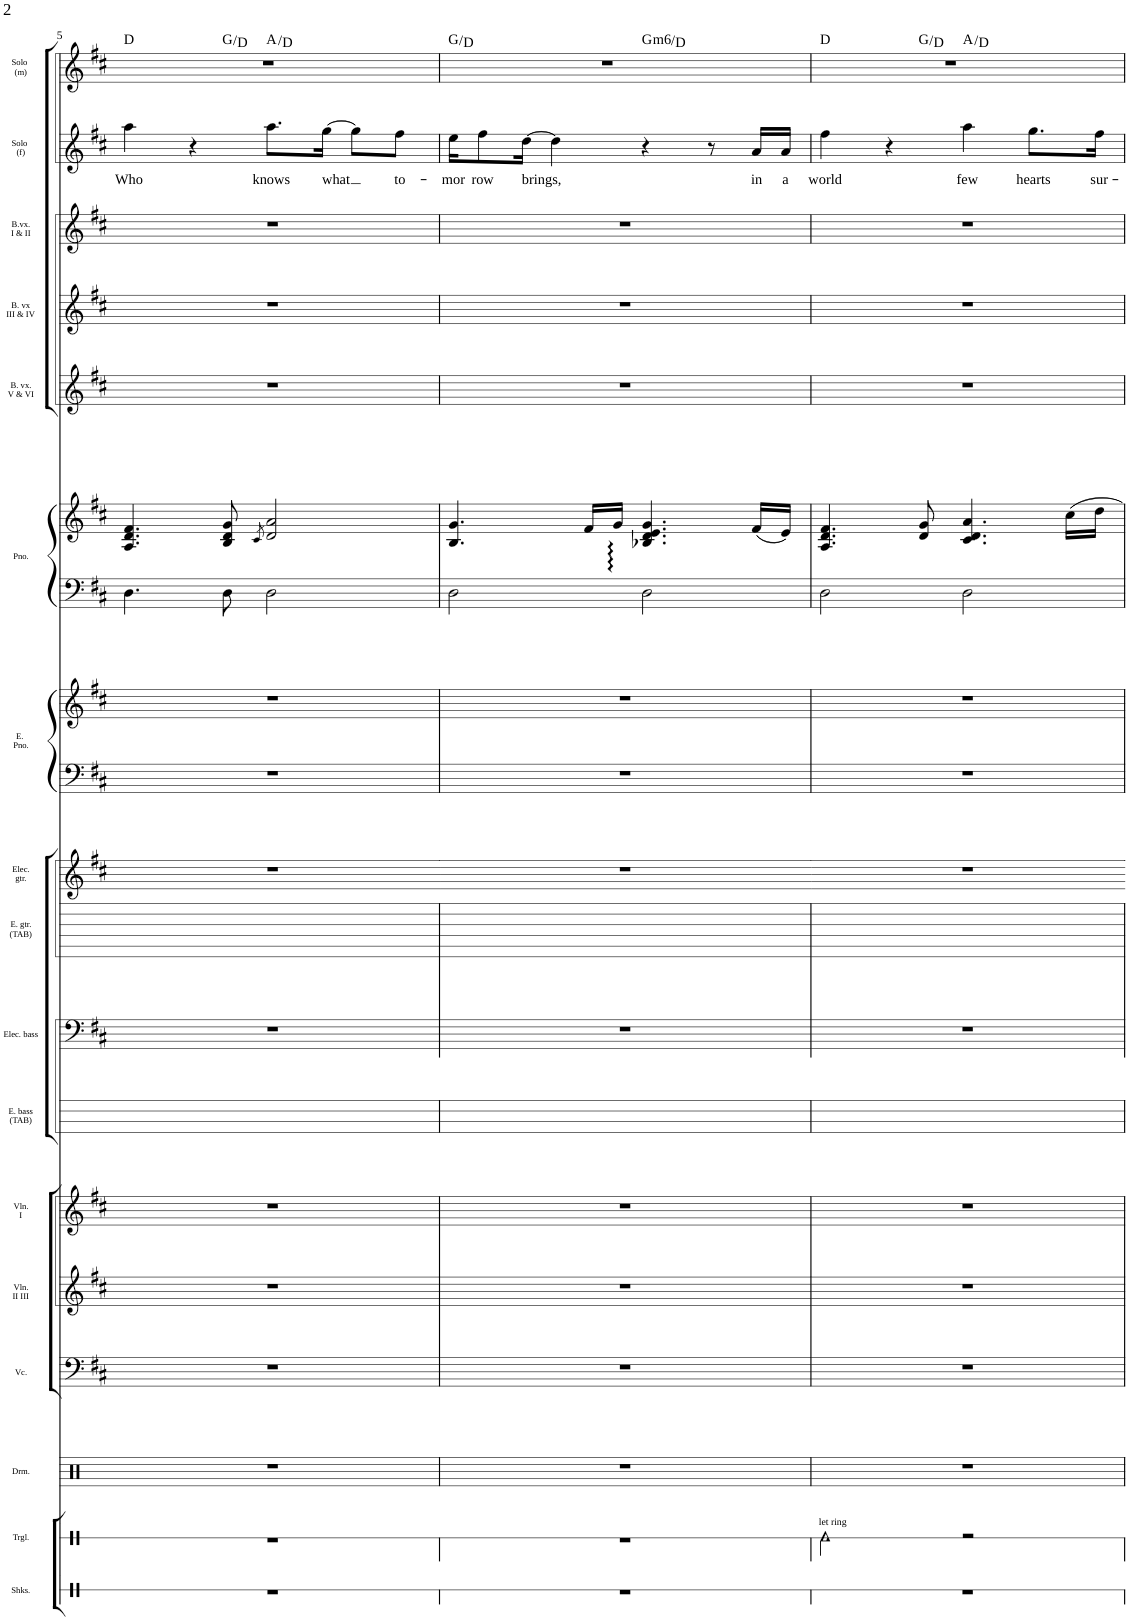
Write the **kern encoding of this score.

**kern	**kern	**kern	**kern	**kern	**kern	**kern	**kern	**kern	**kern	**kern	**kern	**kern	**kern	**kern	**kern	**kern	**kern	**text	**kern	**harte
*part17	*part16	*part15	*part14	*part13	*part12	*part11	*part10	*part9	*part8	*part7	*part7	*part6	*part6	*part5	*part4	*part3	*part2	*part2	*part1	*part1
*staff19	*staff18	*staff17	*staff16	*staff15	*staff14	*staff13	*staff12	*staff11	*staff10	*staff9	*staff8	*staff7	*staff6	*staff5	*staff4	*staff3	*staff2	*staff2	*staff1	*
*I"Shakers	*I"Triangle	*I"Drums	*I"Cello	*I"Violin II III	*I"Violin I	*I"E. bass (TAB)	*I"E. bass	*I"E. gtr. (TAB)	*I"Electric  guitar	*I"Electric  Piano	*	*I"Piano	*	*I"Back. voc. V &amp; VI	*I"Back. voc. III &amp; IV	*I"Back. voc. I &amp; II	*I"Solo   (f)	*	*I"Solo   (m)	*
*I'Shks.	*I'Trgl.	*I'Drm.	*	*I'Vln. II III	*I'Vln. I	*I'E. bass  (TAB)	*	*I'E. gtr. (TAB)	*I'Elec. gtr.	*I'E.   Pno.	*	*I'Pno.	*	*	*	*	*I'Solo   (f)	*	*I'Solo   (m)	*
!!LO:PB:g=z
*clefX	*clefX	*clefX	*clefF4	*clefG2	*clefG2	*	*clefF4	*	*clefG2	*clefF4	*clefG2	*clefF4	*clefG2	*clefG2	*clefG2	*clefG2	*clefG2	*	*clefG2	*
*	*	*	*	*	*	*	*Trd7c12	*	*Trd7c12	*	*	*	*	*	*	*	*Trd5c9	*	*Trd8c14	*
*k[f#c#]	*k[f#c#]	*k[f#c#]	*k[f#c#]	*k[f#c#]	*k[f#c#]	*k[f#c#]	*k[f#c#]	*k[f#c#]	*k[f#c#]	*k[f#c#]	*k[f#c#]	*k[f#c#]	*k[f#c#]	*k[f#c#]	*k[f#c#]	*k[f#c#]	*k[f#c#]	*	*k[f#c#]	*
*D:	*D:	*D:	*D:	*D:	*D:	*D:	*D:	*D:	*D:	*D:	*D:	*D:	*D:	*D:	*D:	*D:	*D:	*	*D:	*
*M4/4	*M4/4	*M4/4	*M4/4	*M4/4	*M4/4	*	*M4/4	*	*M4/4	*M4/4	*M4/4	*M4/4	*M4/4	*M4/4	*M4/4	*M4/4	*M4/4	*	*M4/4	*
=5	=5	=5	=5	=5	=5	=5	=5	=5	=5	=5	=5	=5	=5	=5	=5	=5	=5	=5	=5	=5
!	!	!	!	!	!	!	!	!	!	!	!	!	!	!	!	!	!	!LO:LY:b	!	!
*	*	*	*	*	*	*	*	*	*	*	*	*	*	*	*	*	*	*	*^	*
1r	1r	1r	1r	1r	1r	1ryy	1r	1ryy	1r	1r	1r	4.D\	4.A/ 4.d/ 4.f#/	1r	1r	1r	4aa\	Who	1r	4.ryy	D:maj
.	.	.	.	.	.	.	.	.	.	.	.	.	.	.	.	.	4r	.	.	.	.
.	.	.	.	.	.	.	.	.	.	.	.	8D\	8B/ 8d/ 8g/	.	.	.	.	.	.	8ryy	G:maj/5
.	.	.	.	.	.	.	.	.	.	.	.	.	8qc#/	.	.	.	.	.	.	.	.
!	!	!	!	!	!	!	!	!	!	!	!	!	!	!	!	!	!	!LO:LY:b	!	!	!
.	.	.	.	.	.	.	.	.	.	.	.	2D\	2d/ 2a/	.	.	.	8.aa\L	knows	.	2ryy	A:maj/4
!	!	!	!	!	!	!	!	!	!	!	!	!	!	!	!	!	!	!LO:LY:b	!	!	!
.	.	.	.	.	.	.	.	.	.	.	.	.	.	.	.	.	[16gg\Jk	what	.	.	.
.	.	.	.	.	.	.	.	.	.	.	.	.	.	.	.	.	8gg\L]	.	.	.	.
!	!	!	!	!	!	!	!	!	!	!	!	!	!	!	!	!	!	!LO:LY:b	!	!	!
.	.	.	.	.	.	.	.	.	.	.	.	.	.	.	.	.	8ff#\J	to-	.	.	.
=6	=6	=6	=6	=6	=6	=6	=6	=6	=6	=6	=6	=6	=6	=6	=6	=6	=6	=6	=6	=6	=6
!	!	!	!	!	!	!	!	!	!	!	!	!	!	!	!	!	!	!LO:LY:b	!	!	!
1r	1r	1r	1r	1r	1r	1ryy	1r	1ryy	1r	1r	1r	2D\	4.B/ 4.g/	1r	1r	1r	16ee\KL	-mor	1r	2ryy	G:maj/5
!	!	!	!	!	!	!	!	!	!	!	!	!	!	!	!	!	!	!LO:LY:b	!	!	!
.	.	.	.	.	.	.	.	.	.	.	.	.	.	.	.	.	8ff#\	row	.	.	.
!	!	!	!	!	!	!	!	!	!	!	!	!	!	!	!	!	!	!LO:LY:b	!	!	!
.	.	.	.	.	.	.	.	.	.	.	.	.	.	.	.	.	[16dd\Jk	brings,	.	.	.
.	.	.	.	.	.	.	.	.	.	.	.	.	.	.	.	.	4dd\]	.	.	.	.
.	.	.	.	.	.	.	.	.	.	.	.	.	16f#/LL	.	.	.	.	.	.	.	.
.	.	.	.	.	.	.	.	.	.	.	.	.	16g/JJ	.	.	.	.	.	.	.	.
!	!	!	!	!	!	!	!	!	!	!	!	!	!	!	!	!	!	!	!	!	!LO:H:kt=m6
.	.	.	.	.	.	.	.	.	.	.	.	2D\	4.B-X/ 4.d/ 4.e/ 4.g/	.	.	.	4r	.	.	2ryy	G:min6/5
.	.	.	.	.	.	.	.	.	.	.	.	.	.	.	.	.	8r	.	.	.	.
!	!	!	!	!	!	!	!	!	!	!	!	!	!	!	!	!	!	!LO:LY:b	!	!	!
.	.	.	.	.	.	.	.	.	.	.	.	.	(16f#/LL	.	.	.	16a/LL	in	.	.	.
!	!	!	!	!	!	!	!	!	!	!	!	!	!	!	!	!	!	!LO:LY:b	!	!	!
.	.	.	.	.	.	.	.	.	.	.	.	.	16e/JJ)	.	.	.	16a/JJ	a	.	.	.
=7	=7	=7	=7	=7	=7	=7	=7	=7	=7	=7	=7	=7	=7	=7	=7	=7	=7	=7	=7	=7	=7
!	!LO:TX:a:t=let ring	!	!	!	!	!	!	!	!	!	!	!	!	!	!	!	!	!	!	!	!
!	!	!	!	!	!	!	!	!	!	!	!	!	!	!	!	!	!	!LO:LY:b	!	!	!
1r	2Re\	1r	1r	1r	1r	1ryy	1r	1ryy	1r	1r	1r	2D\	4.A/ 4.d/ 4.f#/	1r	1r	1r	4ff#\	world	1r	4.ryy	D:maj
.	.	.	.	.	.	.	.	.	.	.	.	.	.	.	.	.	4r	.	.	.	.
.	.	.	.	.	.	.	.	.	.	.	.	.	8d/ 8g/	.	.	.	.	.	.	8ryy	G:maj/5
!	!	!	!	!	!	!	!	!	!	!	!	!	!	!	!	!	!	!LO:LY:b	!	!	!
.	2r	.	.	.	.	.	.	.	.	.	.	2D\	4.c#/ 4.d/ 4.a/	.	.	.	4aa\	few	.	2ryy	A:maj/4
!	!	!	!	!	!	!	!	!	!	!	!	!	!	!	!	!	!	!LO:LY:b	!	!	!
.	.	.	.	.	.	.	.	.	.	.	.	.	.	.	.	.	8.gg\L	hearts	.	.	.
.	.	.	.	.	.	.	.	.	.	.	.	.	16cc#\LL	.	.	.	.	.	.	.	.
!	!	!	!	!	!	!	!	!	!	!	!	!	!	!	!	!	!	!LO:LY:b	!	!	!
.	.	.	.	.	.	.	.	.	.	.	.	.	16dd\JJ	.	.	.	16ff#\Jk	sur-	.	.	.
*	*	*	*	*	*	*	*	*	*	*	*	*	*	*	*	*	*	*	*v	*v	*
=	=	=	=	=	=	=	=	=	=	=	=	=	=	=	=	=	=	=	=	=
*-	*-	*-	*-	*-	*-	*-	*-	*-	*-	*-	*-	*-	*-	*-	*-	*-	*-	*-	*-	*-
